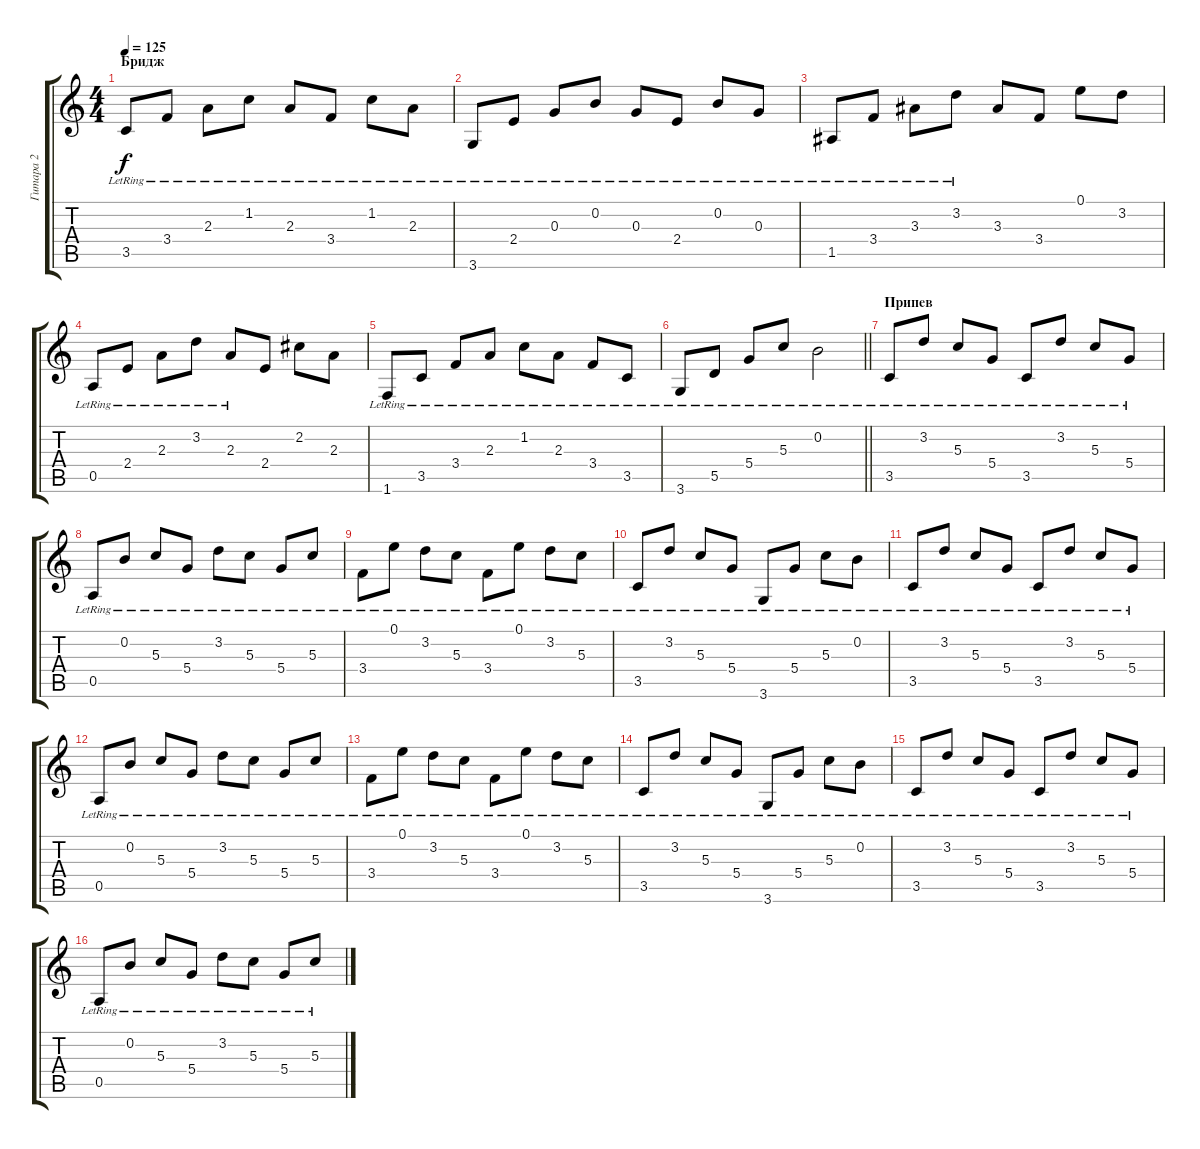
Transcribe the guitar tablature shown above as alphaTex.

\track ("Гитара 2" "Гитара 2") {instrument acousticguitarnylon}
\staff {score tabs}
\tuning (E4 B3 G3 D3 A2 E2) {hide}
\ts (4 4)
\section ("" "Бридж")
\tempo 125
\clef g2
\ks c
3.5{lr}.8{dy f} 3.4{lr}.8 2.3{lr}.8 1.2{lr}.8 2.3{lr}.8 3.4{lr}.8 1.2{lr}.8 2.3{lr}.8 |
3.6{lr}.8 2.4{lr}.8 0.3{lr}.8 0.2{lr}.8 0.3{lr}.8 2.4{lr}.8 0.2{lr}.8 0.3{lr}.8 |
1.5{lr}.8 3.4{lr}.8 3.3{lr}.8 3.2{lr}.8 3.3.8 3.4.8 0.1.8 3.2.8 |
0.5{lr}.8 2.4{lr}.8 2.3{lr}.8 3.2{lr}.8 2.3{lr}.8 2.4.8 2.2.8 2.3.8 |
1.6{lr}.8 3.5{lr}.8 3.4{lr}.8 2.3{lr}.8 1.2{lr}.8 2.3{lr}.8 3.4{lr}.8 3.5{lr}.8 |
\barLineRight lightlight
3.6{lr}.8 5.5{lr}.8 5.4{lr}.8 5.3{lr}.8 0.2{lr}.2 |
\section ("" "Припев")
3.5{lr}.8 3.2{lr}.8 5.3{lr}.8 5.4{lr}.8 3.5{lr}.8 3.2{lr}.8 5.3{lr}.8 5.4{lr}.8 |
0.5{lr}.8 0.2{lr}.8 5.3{lr}.8 5.4{lr}.8 3.2{lr}.8 5.3{lr}.8 5.4{lr}.8 5.3{lr}.8 |
3.4{lr}.8 0.1{lr}.8 3.2{lr}.8 5.3{lr}.8 3.4{lr}.8 0.1{lr}.8 3.2{lr}.8 5.3{lr}.8 |
3.5{lr}.8 3.2{lr}.8 5.3{lr}.8 5.4{lr}.8 3.6{lr}.8 5.4{lr}.8 5.3{lr}.8 0.2{lr}.8 |
3.5{lr}.8 3.2{lr}.8 5.3{lr}.8 5.4{lr}.8 3.5{lr}.8 3.2{lr}.8 5.3{lr}.8 5.4{lr}.8 |
0.5{lr}.8 0.2{lr}.8 5.3{lr}.8 5.4{lr}.8 3.2{lr}.8 5.3{lr}.8 5.4{lr}.8 5.3{lr}.8 |
3.4{lr}.8 0.1{lr}.8 3.2{lr}.8 5.3{lr}.8 3.4{lr}.8 0.1{lr}.8 3.2{lr}.8 5.3{lr}.8 |
3.5{lr}.8 3.2{lr}.8 5.3{lr}.8 5.4{lr}.8 3.6{lr}.8 5.4{lr}.8 5.3{lr}.8 0.2{lr}.8 |
3.5{lr}.8 3.2{lr}.8 5.3{lr}.8 5.4{lr}.8 3.5{lr}.8 3.2{lr}.8 5.3{lr}.8 5.4{lr}.8 |
0.5{lr}.8 0.2{lr}.8 5.3{lr}.8 5.4{lr}.8 3.2{lr}.8 5.3{lr}.8 5.4{lr}.8 5.3{lr}.8
